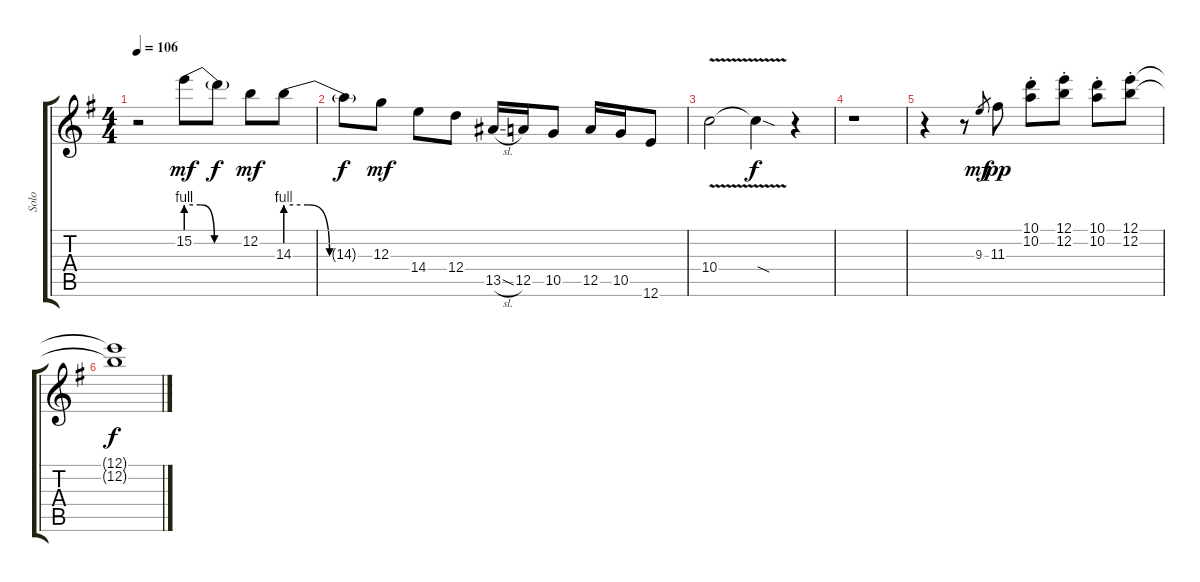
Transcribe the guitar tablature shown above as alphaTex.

\track ("Solo" "Solo") {instrument distortionguitar}
\staff {score tabs}
\tuning (E4 B3 G3 D3 A2 E2) {hide}
\ts (4 4)
\tempo 106
\clef g2
\ks g
r.2{dy mf} 15.2{be (custom 0 4 15 4 30 0 60 0)}.8 15.2{t}.8{dy f} 12.2.8{dy mf} 14.3{be (custom 0 4 15 4 30 0 60 0)}.8 |
14.3{t}.8{dy f} 12.3.8{dy mf} 14.4.8 12.4.8 13.5{sl}.16 12.5.16 10.5.8 12.5.16 10.5.16 12.6.8 |
10.4{v}.2 10.4{sod t}.4{dy f} r.4 |
r.1 |
r.4 r.8 9.3.8{gr dy mf} 11.3.8{dy pp} (10.1{st} 10.2{st}).8 (12.1{st} 12.2{st}).8 (10.1{st} 10.2{st}).8 (12.1{st} 12.2{st}).8 |
(12.1{t} 12.2{t}).1{dy f}
